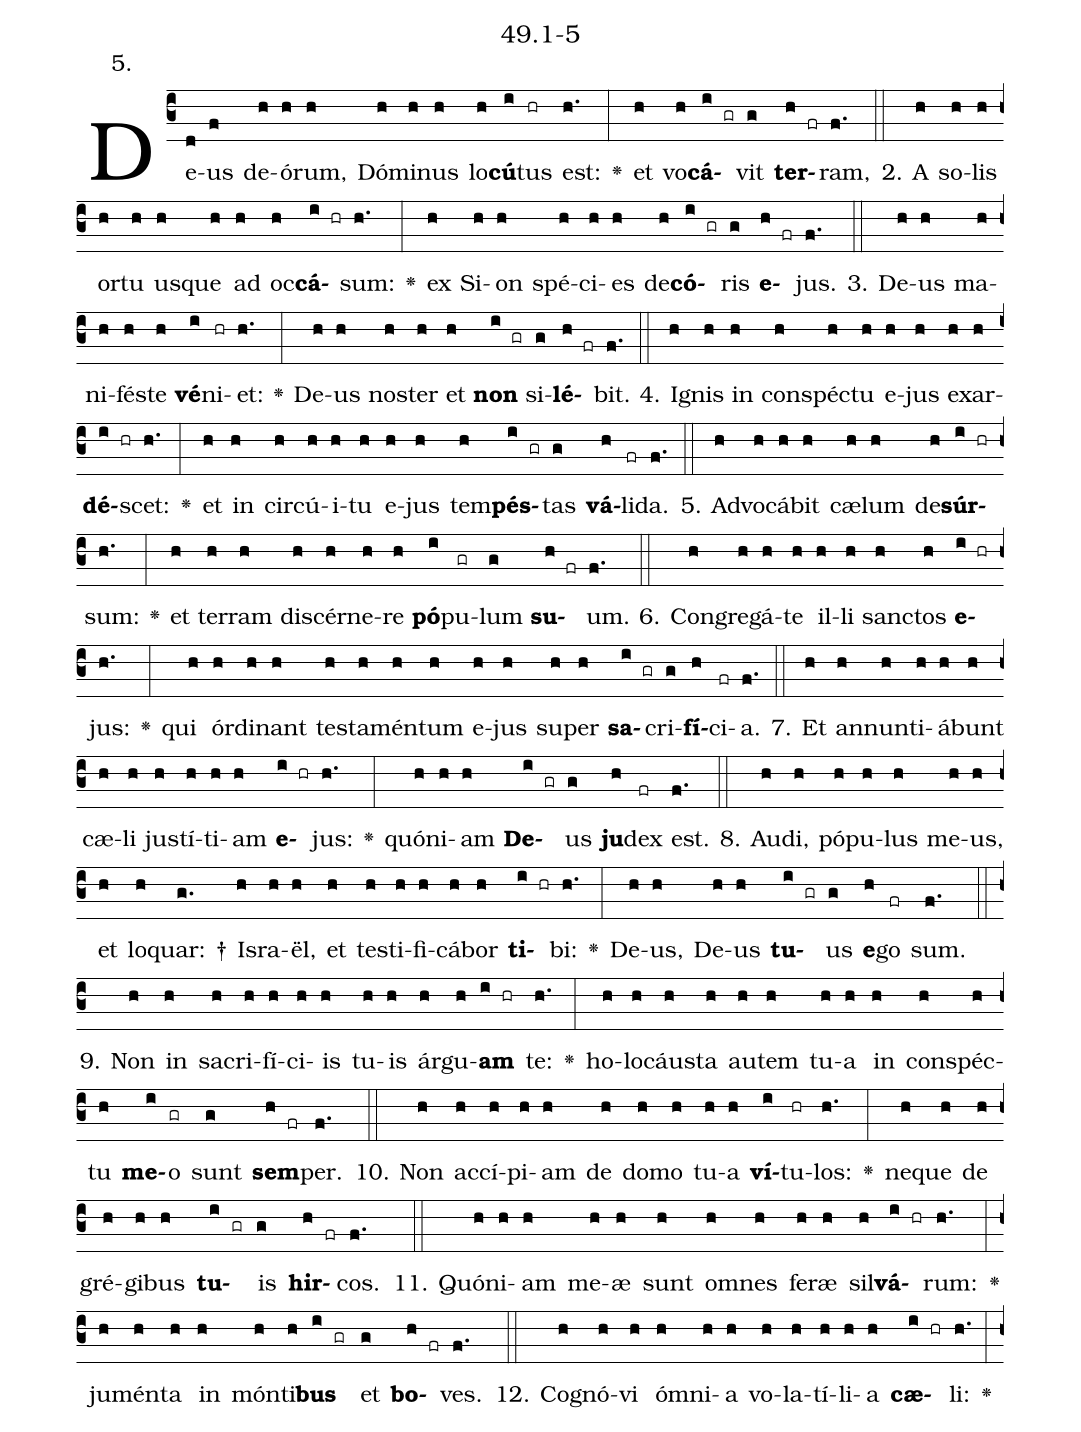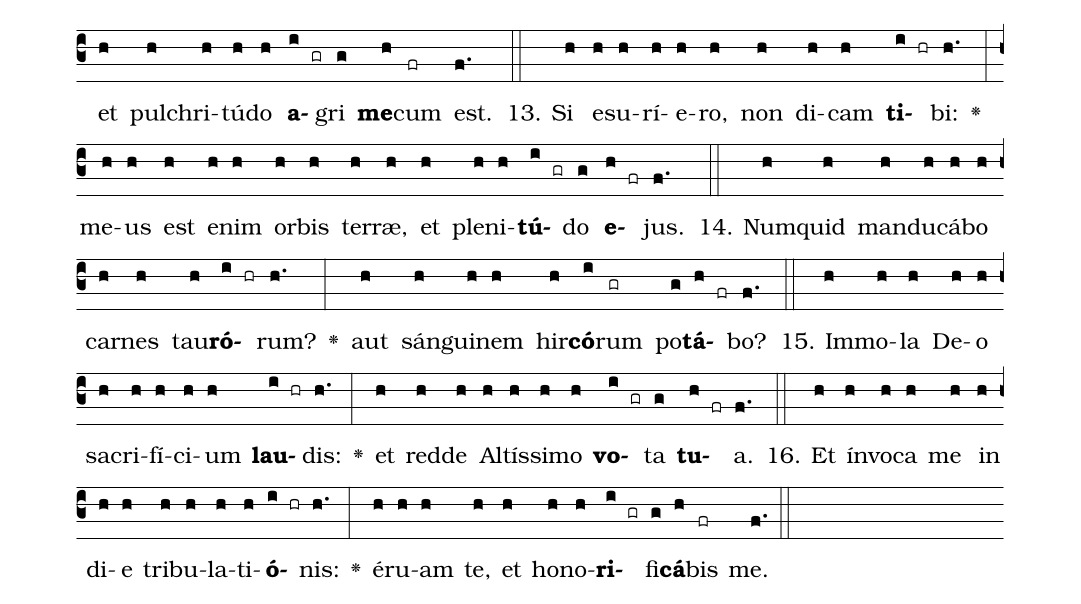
name: 49.1-5;
annotation: 5.;
%%
(c3)De(d)us(f) de(h)ó(h)rum,(h) Dó(h)mi(h)nus(h) lo(h)<b>cú</b>(i)tus(hr) est:(h.) <v>\greheightstar</v>(:) et(h) vo(h)<b>cá</b>(i gr)vit(g) <b>ter</b>(h fr)ram,(f.) (::)
2. A(h) so(h)lis(h) or(h)tu(h) us(h)que(h) ad(h) oc(h)<b>cá</b>(i hr)sum:(h.) <v>\greheightstar</v>(:) ex(h) Si(h)on(h) spé(h)ci(h)es(h) de(h)<b>có</b>(i gr)ris(g) <b>e</b>(h fr)jus.(f.) (::)
3. De(h)us(h) ma(h)ni(h)fés(h)te(h) <b>vé</b>(i)ni(hr)et:(h.) <v>\greheightstar</v>(:) De(h)us(h) nos(h)ter(h) et(h) <b>non</b>(i gr) si(g)<b>lé</b>(h fr)bit.(f.) (::)
4. I(h)gnis(h) in(h) con(h)spéc(h)tu(h) e(h)jus(h) ex(h)ar(h)<b>dé</b>(i hr)scet:(h.) <v>\greheightstar</v>(:) et(h) in(h) cir(h)cú(h)i(h)tu(h) e(h)jus(h) tem(h)<b>pés</b>(i gr)tas(g) <b>vá</b>(h)li(fr)da.(f.) (::)
5. Ad(h)vo(h)cá(h)bit(h) cæ(h)lum(h) de(h)<b>súr</b>(i hr)sum:(h.) <v>\greheightstar</v>(:) et(h) ter(h)ram(h) di(h)scér(h)ne(h)re(h) <b>pó</b>(i)pu(gr)lum(g) <b>su</b>(h fr)um.(f.) (::)
6. Con(h)gre(h)gá(h)te(h) il(h)li(h) sanc(h)tos(h) <b>e</b>(i hr)jus:(h.) <v>\greheightstar</v>(:) qui(h) ór(h)di(h)nant(h) tes(h)ta(h)mén(h)tum(h) e(h)jus(h) su(h)per(h) <b>sa</b>(i gr)cri(g)<b>fí</b>(h)ci(fr)a.(f.) (::)
7. Et(h) an(h)nun(h)ti(h)á(h)bunt(h) cæ(h)li(h) jus(h)tí(h)ti(h)am(h) <b>e</b>(i hr)jus:(h.) <v>\greheightstar</v>(:) quón(h)i(h)am(h) <b>De</b>(i gr)us(g) <b>ju</b>(h)dex(fr) est.(f.) (::)
8. Au(h)di,(h) pó(h)pu(h)lus(h) me(h)us,(h) et(h) lo(h)quar: †(g.) Is(h)ra(h)ël,(h) et(h) tes(h)ti(h)fi(h)cá(h)bor(h) <b>ti</b>(i hr)bi:(h.) <v>\greheightstar</v>(:) De(h)us,(h) De(h)us(h) <b>tu</b>(i gr)us(g) <b>e</b>(h)go(fr) sum.(f.) (::)
9. Non(h) in(h) sa(h)cri(h)fí(h)ci(h)is(h) tu(h)is(h) ár(h)gu(h)<b>am</b>(i hr) te:(h.) <v>\greheightstar</v>(:) ho(h)lo(h)cáus(h)ta(h) au(h)tem(h) tu(h)a(h) in(h) con(h)spéc(h)tu(h) <b>me</b>(i)o(gr) sunt(g) <b>sem</b>(h fr)per.(f.) (::)
10. Non(h) ac(h)cí(h)pi(h)am(h) de(h) do(h)mo(h) tu(h)a(h) <b>ví</b>(i)tu(hr)los:(h.) <v>\greheightstar</v>(:) ne(h)que(h) de(h) gré(h)gi(h)bus(h) <b>tu</b>(i gr)is(g) <b>hir</b>(h fr)cos.(f.) (::)
11. Quón(h)i(h)am(h) me(h)æ(h) sunt(h) om(h)nes(h) fe(h)ræ(h) sil(h)<b>vá</b>(i hr)rum:(h.) <v>\greheightstar</v>(:) ju(h)mén(h)ta(h) in(h) món(h)ti(h)<b>bus</b>(i gr) et(g) <b>bo</b>(h fr)ves.(f.) (::)
12. Co(h)gnó(h)vi(h) óm(h)ni(h)a(h) vo(h)la(h)tí(h)li(h)a(h) <b>cæ</b>(i hr)li:(h.) <v>\greheightstar</v>(:) et(h) pul(h)chri(h)tú(h)do(h) <b>a</b>(i gr)gri(g) <b>me</b>(h)cum(fr) est.(f.) (::)
13. Si(h) e(h)su(h)rí(h)e(h)ro,(h) non(h) di(h)cam(h) <b>ti</b>(i hr)bi:(h.) <v>\greheightstar</v>(:) me(h)us(h) est(h) e(h)nim(h) or(h)bis(h) ter(h)ræ,(h) et(h) ple(h)ni(h)<b>tú</b>(i gr)do(g) <b>e</b>(h fr)jus.(f.) (::)
14. Num(h)quid(h) man(h)du(h)cá(h)bo(h) car(h)nes(h) tau(h)<b>ró</b>(i hr)rum?(h.) <v>\greheightstar</v>(:) aut(h) sán(h)gui(h)nem(h) hir(h)<b>có</b>(i)rum(gr) po(g)<b>tá</b>(h fr)bo?(f.) (::)
15. Im(h)mo(h)la(h) De(h)o(h) sa(h)cri(h)fí(h)ci(h)um(h) <b>lau</b>(i hr)dis:(h.) <v>\greheightstar</v>(:) et(h) red(h)de(h) Al(h)tís(h)si(h)mo(h) <b>vo</b>(i gr)ta(g) <b>tu</b>(h fr)a.(f.) (::)
16. Et(h) ín(h)vo(h)ca(h) me(h) in(h) di(h)e(h) tri(h)bu(h)la(h)ti(h)<b>ó</b>(i hr)nis:(h.) <v>\greheightstar</v>(:) é(h)ru(h)am(h) te,(h) et(h) ho(h)no(h)<b>ri</b>(i gr)fi(g)<b>cá</b>(h)bis(fr) me.(f.) (::)
